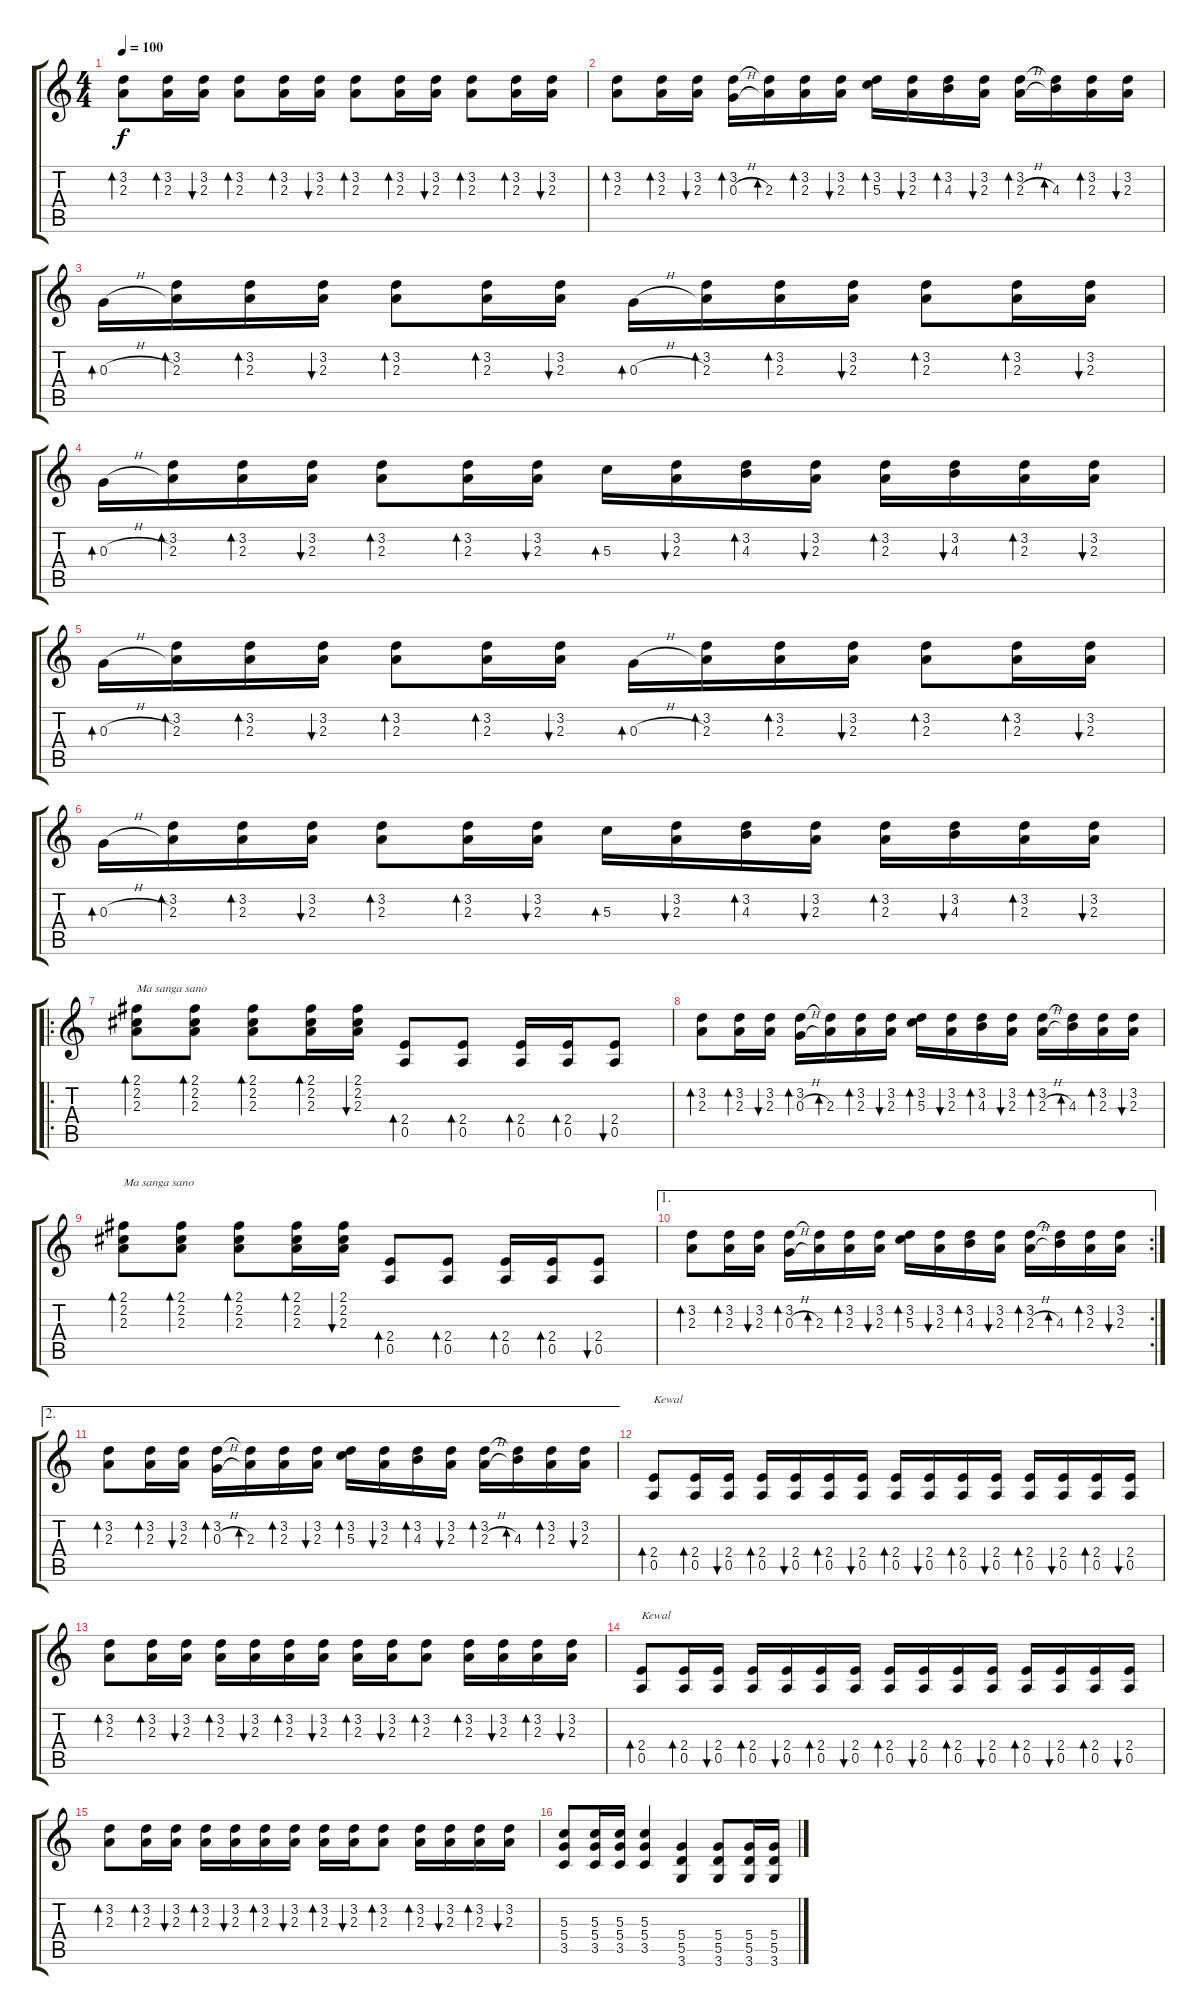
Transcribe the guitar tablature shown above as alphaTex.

\track "" {instrument acousticguitarsteel}
\staff {score tabs}
\tuning (E4 B3 G3 D3 A2 E2) {hide}
\ts (4 4)
\tempo 100
\clef g2
\ks c
(3.2 2.3).8{bd 60 dy f} (3.2 2.3).16{bd 60} (3.2 2.3).16{bu 60} (3.2 2.3).8{bd 60} (3.2 2.3).16{bd 60} (3.2 2.3).16{bu 60} (3.2 2.3).8{bd 60} (3.2 2.3).16{bd 60} (3.2 2.3).16{bu 60} (3.2 2.3).8{bd 60} (3.2 2.3).16{bd 60} (3.2 2.3).16{bu 60} |
(3.2 2.3).8{bd 60} (3.2 2.3).16{bd 60} (3.2 2.3).16{bu 60} (3.2 0.3{h}).16{bd 60} (3.2{t} 2.3).16{bd 60} (3.2 2.3).16{bd 60} (3.2 2.3).16{bu 60} (3.2 5.3).16{bd 60} (3.2 2.3).16{bu 60} (3.2 4.3).16{bd 60} (3.2 2.3).16{bu 60} (3.2 2.3{h}).16{bd 60} (3.2{t} 4.3).16{bd 60} (3.2 2.3).16{bd 60} (3.2 2.3).16{bu 60} |
0.3{h}.16{bd 60} (3.2 2.3).16{bd 60} (3.2 2.3).16{bd 60} (3.2 2.3).16{bu 60} (3.2 2.3).8{bd 60} (3.2 2.3).16{bd 60} (3.2 2.3).16{bu 60} 0.3{h}.16{bd 60} (3.2 2.3).16{bd 60} (3.2 2.3).16{bd 60} (3.2 2.3).16{bu 60} (3.2 2.3).8{bd 60} (3.2 2.3).16{bd 60} (3.2 2.3).16{bu 60} |
0.3{h}.16{bd 60} (3.2 2.3).16{bd 60} (3.2 2.3).16{bd 60} (3.2 2.3).16{bu 60} (3.2 2.3).8{bd 60} (3.2 2.3).16{bd 60} (3.2 2.3).16{bu 60} 5.3.16{bd 60} (3.2 2.3).16{bu 60} (3.2 4.3).16{bd 60} (3.2 2.3).16{bu 60} (3.2 2.3).16{bd 60} (3.2 4.3).16{bu 60} (3.2 2.3).16{bd 60} (3.2 2.3).16{bu 60} |
0.3{h}.16{bd 60} (3.2 2.3).16{bd 60} (3.2 2.3).16{bd 60} (3.2 2.3).16{bu 60} (3.2 2.3).8{bd 60} (3.2 2.3).16{bd 60} (3.2 2.3).16{bu 60} 0.3{h}.16{bd 60} (3.2 2.3).16{bd 60} (3.2 2.3).16{bd 60} (3.2 2.3).16{bu 60} (3.2 2.3).8{bd 60} (3.2 2.3).16{bd 60} (3.2 2.3).16{bu 60} |
0.3{h}.16{bd 60} (3.2 2.3).16{bd 60} (3.2 2.3).16{bd 60} (3.2 2.3).16{bu 60} (3.2 2.3).8{bd 60} (3.2 2.3).16{bd 60} (3.2 2.3).16{bu 60} 5.3.16{bd 60} (3.2 2.3).16{bu 60} (3.2 4.3).16{bd 60} (3.2 2.3).16{bu 60} (3.2 2.3).16{bd 60} (3.2 4.3).16{bu 60} (3.2 2.3).16{bd 60} (3.2 2.3).16{bu 60} |
\ro
(2.1 2.2 2.3).8{bd 60 txt "Ma sanga sano"} (2.1 2.2 2.3).8{bd 60} (2.1 2.2 2.3).8{bd 60} (2.1 2.2 2.3).16{bd 60} (2.1 2.2 2.3).16{bu 60} (2.4 0.5).8{bd 60} (2.4 0.5).8{bd 60} (2.4 0.5).16{bd 60} (2.4 0.5).16{bd 60} (2.4 0.5).8{bu 60} |
(3.2 2.3).8{bd 60} (3.2 2.3).16{bd 60} (3.2 2.3).16{bu 60} (3.2 0.3{h}).16{bd 60} (3.2{t} 2.3).16{bd 60} (3.2 2.3).16{bd 60} (3.2 2.3).16{bu 60} (3.2 5.3).16{bd 60} (3.2 2.3).16{bu 60} (3.2 4.3).16{bd 60} (3.2 2.3).16{bu 60} (3.2 2.3{h}).16{bd 60} (3.2{t} 4.3).16{bd 60} (3.2 2.3).16{bd 60} (3.2 2.3).16{bu 60} |
(2.1 2.2 2.3).8{bd 60 txt "Ma sanga sano"} (2.1 2.2 2.3).8{bd 60} (2.1 2.2 2.3).8{bd 60} (2.1 2.2 2.3).16{bd 60} (2.1 2.2 2.3).16{bu 60} (2.4 0.5).8{bd 60} (2.4 0.5).8{bd 60} (2.4 0.5).16{bd 60} (2.4 0.5).16{bd 60} (2.4 0.5).8{bu 60} |
\ae 1
\rc 2
(3.2 2.3).8{bd 60} (3.2 2.3).16{bd 60} (3.2 2.3).16{bu 60} (3.2 0.3{h}).16{bd 60} (3.2{t} 2.3).16{bd 60} (3.2 2.3).16{bd 60} (3.2 2.3).16{bu 60} (3.2 5.3).16{bd 60} (3.2 2.3).16{bu 60} (3.2 4.3).16{bd 60} (3.2 2.3).16{bu 60} (3.2 2.3{h}).16{bd 60} (3.2{t} 4.3).16{bd 60} (3.2 2.3).16{bd 60} (3.2 2.3).16{bu 60} |
\ae 2
(3.2 2.3).8{bd 60} (3.2 2.3).16{bd 60} (3.2 2.3).16{bu 60} (3.2 0.3{h}).16{bd 60} (3.2{t} 2.3).16{bd 60} (3.2 2.3).16{bd 60} (3.2 2.3).16{bu 60} (3.2 5.3).16{bd 60} (3.2 2.3).16{bu 60} (3.2 4.3).16{bd 60} (3.2 2.3).16{bu 60} (3.2 2.3{h}).16{bd 60} (3.2{t} 4.3).16{bd 60} (3.2 2.3).16{bd 60} (3.2 2.3).16{bu 60} |
(2.4 0.5).8{bd 60 txt "Kewal" balance 13} (2.4 0.5).16{bd 60} (2.4 0.5).16{bu 60} (2.4 0.5).16{bd 60} (2.4 0.5).16{bu 60} (2.4 0.5).16{bd 60} (2.4 0.5).16{bu 60} (2.4 0.5).16{bd 60} (2.4 0.5).16{bu 60} (2.4 0.5).16{bd 60} (2.4 0.5).16{bu 60} (2.4 0.5).16{bd 60} (2.4 0.5).16{bu 60} (2.4 0.5).16{bd 60} (2.4 0.5).16{bu 60} |
(3.2 2.3).8{bd 60} (3.2 2.3).16{bd 60} (3.2 2.3).16{bu 60} (3.2 2.3).16{bd 60} (3.2 2.3).16{bu 60} (3.2 2.3).16{bd 60} (3.2 2.3).16{bu 60} (3.2 2.3).16{bd 60} (3.2 2.3).16{bu 60} (3.2 2.3).8{bd 60} (3.2 2.3).16{bd 60} (3.2 2.3).16{bu 60} (3.2 2.3).16{bd 60} (3.2 2.3).16{bu 60} |
(2.4 0.5).8{bd 60 txt "Kewal"} (2.4 0.5).16{bd 60} (2.4 0.5).16{bu 60} (2.4 0.5).16{bd 60} (2.4 0.5).16{bu 60} (2.4 0.5).16{bd 60} (2.4 0.5).16{bu 60} (2.4 0.5).16{bd 60} (2.4 0.5).16{bu 60} (2.4 0.5).16{bd 60} (2.4 0.5).16{bu 60} (2.4 0.5).16{bd 60} (2.4 0.5).16{bu 60} (2.4 0.5).16{bd 60} (2.4 0.5).16{bu 60} |
(3.2 2.3).8{bd 60} (3.2 2.3).16{bd 60} (3.2 2.3).16{bu 60} (3.2 2.3).16{bd 60} (3.2 2.3).16{bu 60} (3.2 2.3).16{bd 60} (3.2 2.3).16{bu 60} (3.2 2.3).16{bd 60} (3.2 2.3).16{bu 60} (3.2 2.3).8{bd 60} (3.2 2.3).16{bd 60} (3.2 2.3).16{bu 60} (3.2 2.3).16{bd 60} (3.2 2.3).16{bu 60} |
(5.3 5.4 3.5).8 (5.3 5.4 3.5).16 (5.3 5.4 3.5).16 (5.3 5.4 3.5).4 (5.4 5.5 3.6).4 (5.4 5.5 3.6).8 (5.4 5.5 3.6).16 (5.4 5.5 3.6).16
